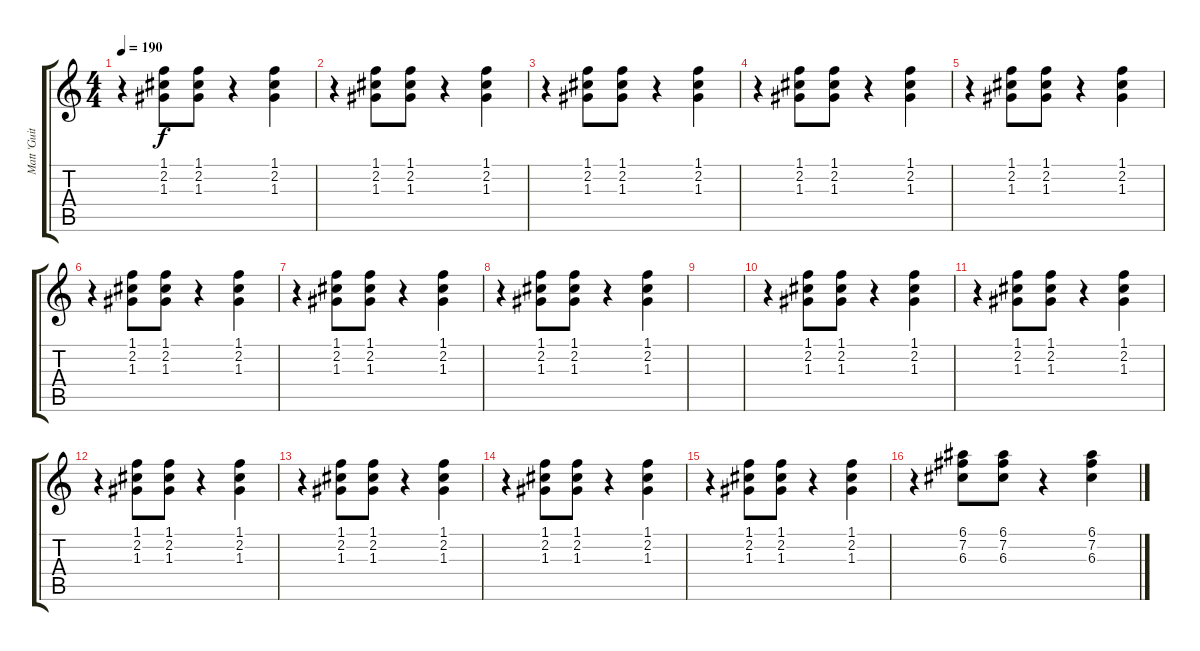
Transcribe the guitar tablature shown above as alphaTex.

\track ("Matt 'Guitar' Murphy" "Matt 'Guit") {instrument electricguitarclean}
\staff {score tabs}
\tuning (E4 B3 G3 D3 A2 E2) {hide}
\ts (4 4)
\tempo 190
\clef g2
\ks c
r.4{dy f} (1.1 2.2 1.3).8 (1.1 2.2 1.3).8 r.4 (1.1 2.2 1.3).4 |
r.4 (1.1 2.2 1.3).8 (1.1 2.2 1.3).8 r.4 (1.1 2.2 1.3).4 |
r.4 (1.1 2.2 1.3).8 (1.1 2.2 1.3).8 r.4 (1.1 2.2 1.3).4 |
r.4 (1.1 2.2 1.3).8 (1.1 2.2 1.3).8 r.4 (1.1 2.2 1.3).4 |
r.4 (1.1 2.2 1.3).8 (1.1 2.2 1.3).8 r.4 (1.1 2.2 1.3).4 |
r.4 (1.1 2.2 1.3).8 (1.1 2.2 1.3).8 r.4 (1.1 2.2 1.3).4 |
r.4 (1.1 2.2 1.3).8 (1.1 2.2 1.3).8 r.4 (1.1 2.2 1.3).4 |
r.4 (1.1 2.2 1.3).8 (1.1 2.2 1.3).8 r.4 (1.1 2.2 1.3).4 |
|
r.4 (1.1 2.2 1.3).8 (1.1 2.2 1.3).8 r.4 (1.1 2.2 1.3).4 |
r.4 (1.1 2.2 1.3).8 (1.1 2.2 1.3).8 r.4 (1.1 2.2 1.3).4 |
r.4 (1.1 2.2 1.3).8 (1.1 2.2 1.3).8 r.4 (1.1 2.2 1.3).4 |
r.4 (1.1 2.2 1.3).8 (1.1 2.2 1.3).8 r.4 (1.1 2.2 1.3).4 |
r.4 (1.1 2.2 1.3).8 (1.1 2.2 1.3).8 r.4 (1.1 2.2 1.3).4 |
r.4 (1.1 2.2 1.3).8 (1.1 2.2 1.3).8 r.4 (1.1 2.2 1.3).4 |
r.4 (6.1 7.2 6.3).8 (6.1 7.2 6.3).8 r.4 (6.1 7.2 6.3).4
